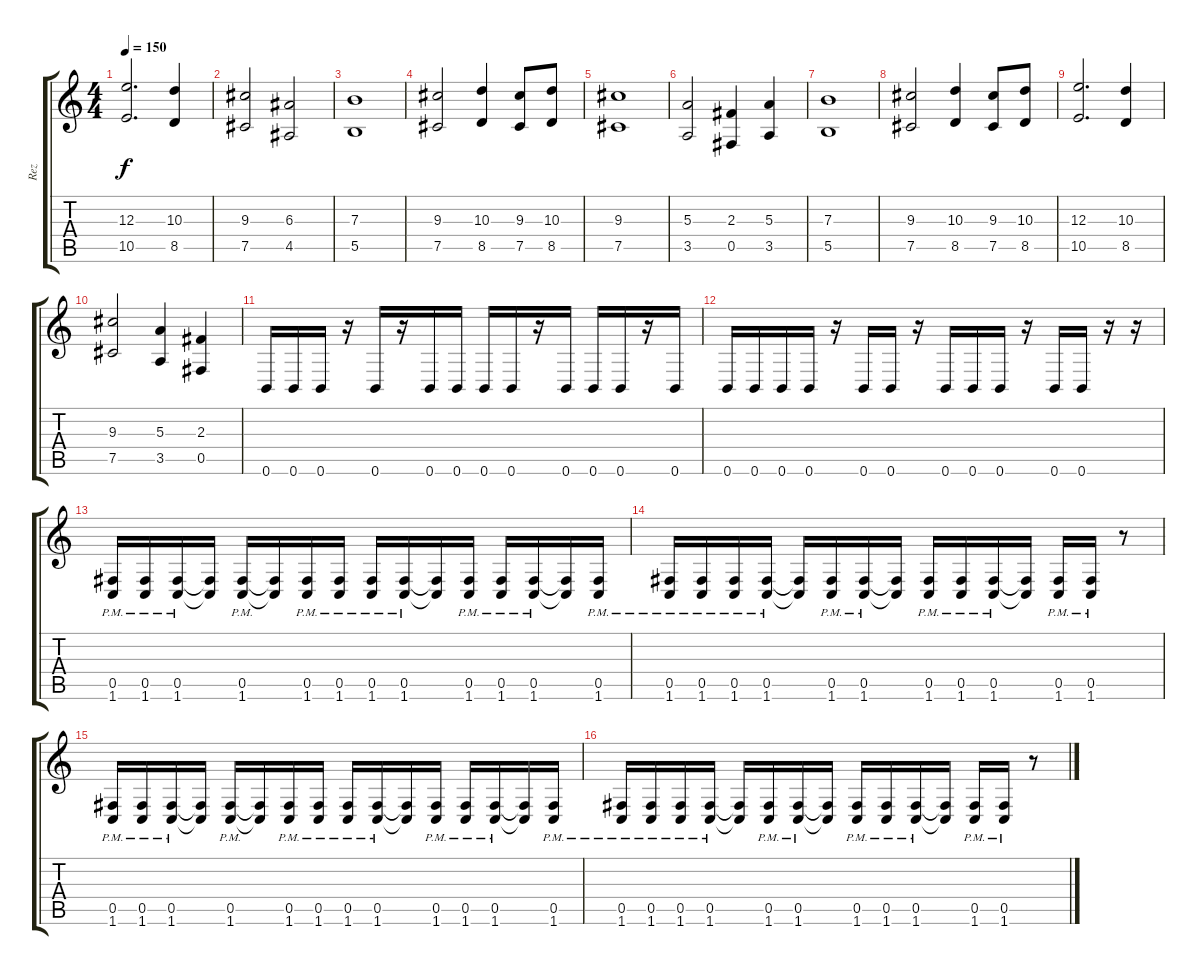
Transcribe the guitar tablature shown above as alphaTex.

\track ("Rez" "Rez") {instrument distortionguitar}
\staff {score tabs}
\tuning (Db4 Ab3 E3 B2 Gb2 B1) {hide}
\ts (4 4)
\tempo 150
\clef g2
\ks c
(12.3 10.5).2{d dy f} (10.3 8.5).4 |
(9.3 7.5).2 (6.3 4.5).2 |
(7.3 5.5).1 |
(9.3 7.5).2 (10.3 8.5).4 (9.3 7.5).8 (10.3 8.5).8 |
(9.3 7.5).1 |
(5.3 3.5).2 (2.3 0.5).4 (5.3 3.5).4 |
(7.3 5.5).1 |
(9.3 7.5).2 (10.3 8.5).4 (9.3 7.5).8 (10.3 8.5).8 |
(12.3 10.5).2{d} (10.3 8.5).4 |
(9.3 7.5).2 (5.3 3.5).4 (2.3 0.5).4 |
0.6.16 0.6.16 0.6.16 r.16 0.6.16 r.16 0.6.16 0.6.16 0.6.16 0.6.16 r.16 0.6.16 0.6.16 0.6.16 r.16 0.6.16 |
0.6.16 0.6.16 0.6.16 0.6.16 r.16 0.6.16 0.6.16 r.16 0.6.16 0.6.16 0.6.16 r.16 0.6.16 0.6.16 r.16 r.16 |
(0.5{pm} 1.6{pm}).16 (0.5{pm} 1.6{pm}).16 (0.5{pm} 1.6{pm}).16 (0.5{t} 1.6{t}).16 (0.5{pm} 1.6{pm}).16 (0.5{t} 1.6{t}).16 (0.5{pm} 1.6{pm}).16 (0.5{pm} 1.6{pm}).16 (0.5{pm} 1.6{pm}).16 (0.5{pm} 1.6{pm}).16 (0.5{t} 1.6{t}).16 (0.5{pm} 1.6{pm}).16 (0.5{pm} 1.6{pm}).16 (0.5{pm} 1.6{pm}).16 (0.5{t} 1.6{t}).16 (0.5{pm} 1.6{pm}).16 |
(0.5{pm} 1.6{pm}).16 (0.5{pm} 1.6{pm}).16 (0.5{pm} 1.6{pm}).16 (0.5{pm} 1.6{pm}).16 (0.5{t} 1.6{t}).16 (0.5{pm} 1.6{pm}).16 (0.5{pm} 1.6{pm}).16 (0.5{t} 1.6{t}).16 (0.5{pm} 1.6{pm}).16 (0.5{pm} 1.6{pm}).16 (0.5{pm} 1.6{pm}).16 (0.5{t} 1.6{t}).16 (0.5{pm} 1.6{pm}).16 (0.5{pm} 1.6{pm}).16 r.8 |
(0.5{pm} 1.6{pm}).16 (0.5{pm} 1.6{pm}).16 (0.5{pm} 1.6{pm}).16 (0.5{t} 1.6{t}).16 (0.5{pm} 1.6{pm}).16 (0.5{t} 1.6{t}).16 (0.5{pm} 1.6{pm}).16 (0.5{pm} 1.6{pm}).16 (0.5{pm} 1.6{pm}).16 (0.5{pm} 1.6{pm}).16 (0.5{t} 1.6{t}).16 (0.5{pm} 1.6{pm}).16 (0.5{pm} 1.6{pm}).16 (0.5{pm} 1.6{pm}).16 (0.5{t} 1.6{t}).16 (0.5{pm} 1.6{pm}).16 |
(0.5{pm} 1.6{pm}).16 (0.5{pm} 1.6{pm}).16 (0.5{pm} 1.6{pm}).16 (0.5{pm} 1.6{pm}).16 (0.5{t} 1.6{t}).16 (0.5{pm} 1.6{pm}).16 (0.5{pm} 1.6{pm}).16 (0.5{t} 1.6{t}).16 (0.5{pm} 1.6{pm}).16 (0.5{pm} 1.6{pm}).16 (0.5{pm} 1.6{pm}).16 (0.5{t} 1.6{t}).16 (0.5{pm} 1.6{pm}).16 (0.5{pm} 1.6{pm}).16 r.8
